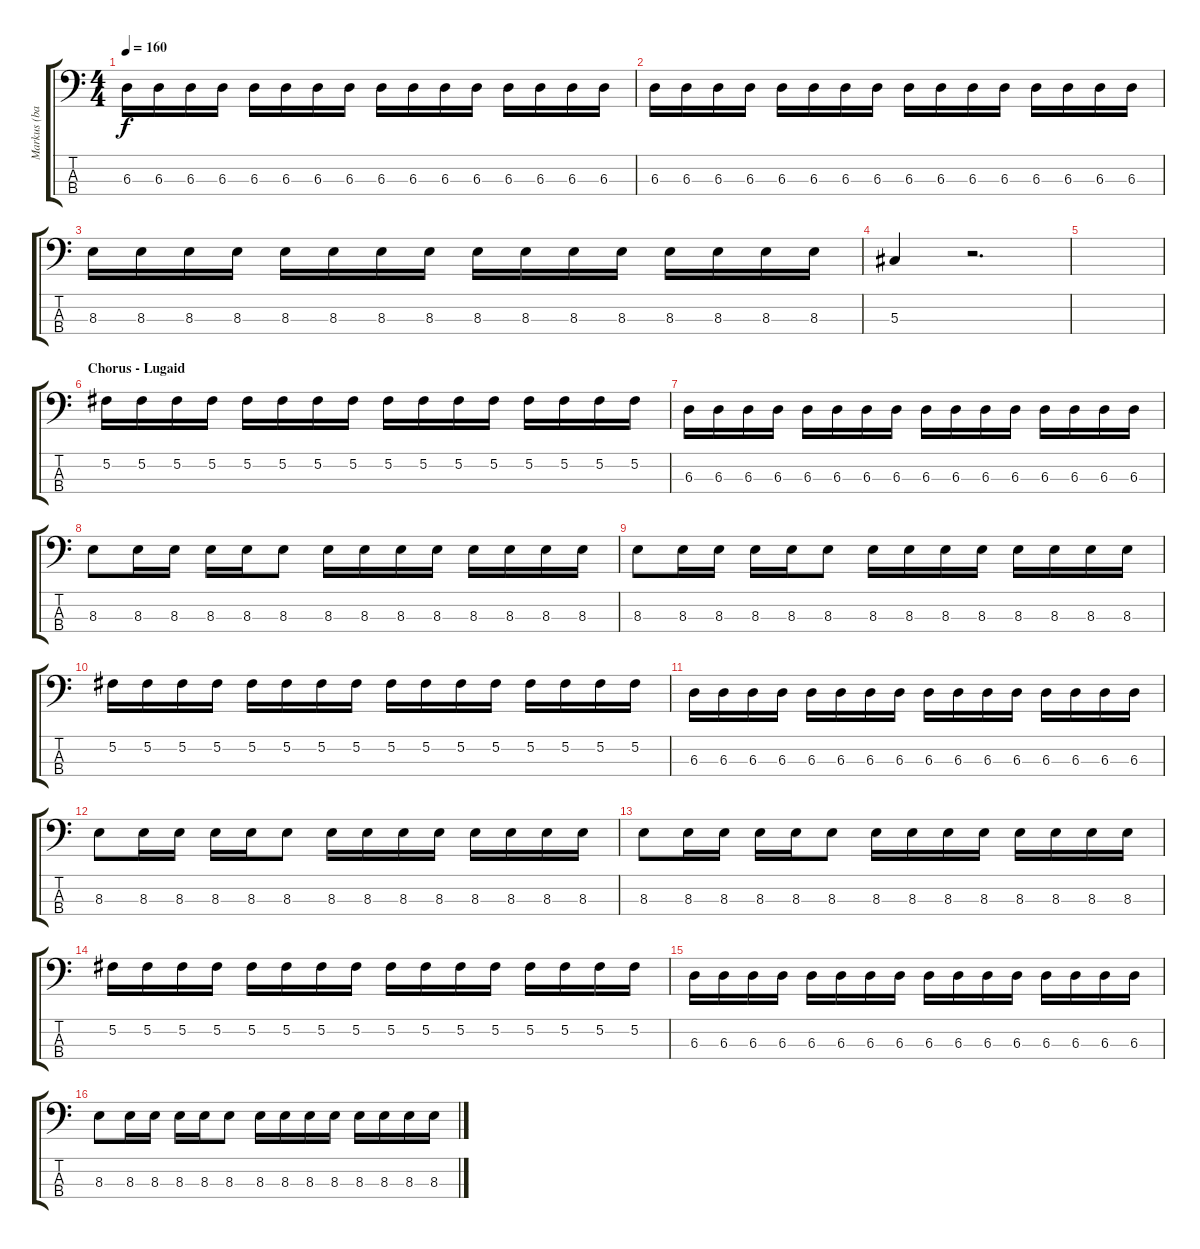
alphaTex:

\track ("Markus (bass)" "Markus (ba") {instrument electricbassfinger}
\staff {score tabs}
\tuning (Gb2 Db2 Ab1 Eb1) {hide}
\ts (4 4)
\tempo 160
\clef f4
\ks c
6.3.16{dy f} 6.3.16 6.3.16 6.3.16 6.3.16 6.3.16 6.3.16 6.3.16 6.3.16 6.3.16 6.3.16 6.3.16 6.3.16 6.3.16 6.3.16 6.3.16 |
6.3.16 6.3.16 6.3.16 6.3.16 6.3.16 6.3.16 6.3.16 6.3.16 6.3.16 6.3.16 6.3.16 6.3.16 6.3.16 6.3.16 6.3.16 6.3.16 |
8.3.16 8.3.16 8.3.16 8.3.16 8.3.16 8.3.16 8.3.16 8.3.16 8.3.16 8.3.16 8.3.16 8.3.16 8.3.16 8.3.16 8.3.16 8.3.16 |
5.3.4 r.2{d} |
|
\section ("" "Chorus - Lugaid")
5.2.16 5.2.16 5.2.16 5.2.16 5.2.16 5.2.16 5.2.16 5.2.16 5.2.16 5.2.16 5.2.16 5.2.16 5.2.16 5.2.16 5.2.16 5.2.16 |
6.3.16 6.3.16 6.3.16 6.3.16 6.3.16 6.3.16 6.3.16 6.3.16 6.3.16 6.3.16 6.3.16 6.3.16 6.3.16 6.3.16 6.3.16 6.3.16 |
8.3.8 8.3.16 8.3.16 8.3.16 8.3.16 8.3.8 8.3.16 8.3.16 8.3.16 8.3.16 8.3.16 8.3.16 8.3.16 8.3.16 |
8.3.8 8.3.16 8.3.16 8.3.16 8.3.16 8.3.8 8.3.16 8.3.16 8.3.16 8.3.16 8.3.16 8.3.16 8.3.16 8.3.16 |
5.2.16 5.2.16 5.2.16 5.2.16 5.2.16 5.2.16 5.2.16 5.2.16 5.2.16 5.2.16 5.2.16 5.2.16 5.2.16 5.2.16 5.2.16 5.2.16 |
6.3.16 6.3.16 6.3.16 6.3.16 6.3.16 6.3.16 6.3.16 6.3.16 6.3.16 6.3.16 6.3.16 6.3.16 6.3.16 6.3.16 6.3.16 6.3.16 |
8.3.8 8.3.16 8.3.16 8.3.16 8.3.16 8.3.8 8.3.16 8.3.16 8.3.16 8.3.16 8.3.16 8.3.16 8.3.16 8.3.16 |
8.3.8 8.3.16 8.3.16 8.3.16 8.3.16 8.3.8 8.3.16 8.3.16 8.3.16 8.3.16 8.3.16 8.3.16 8.3.16 8.3.16 |
5.2.16 5.2.16 5.2.16 5.2.16 5.2.16 5.2.16 5.2.16 5.2.16 5.2.16 5.2.16 5.2.16 5.2.16 5.2.16 5.2.16 5.2.16 5.2.16 |
6.3.16 6.3.16 6.3.16 6.3.16 6.3.16 6.3.16 6.3.16 6.3.16 6.3.16 6.3.16 6.3.16 6.3.16 6.3.16 6.3.16 6.3.16 6.3.16 |
8.3.8 8.3.16 8.3.16 8.3.16 8.3.16 8.3.8 8.3.16 8.3.16 8.3.16 8.3.16 8.3.16 8.3.16 8.3.16 8.3.16
